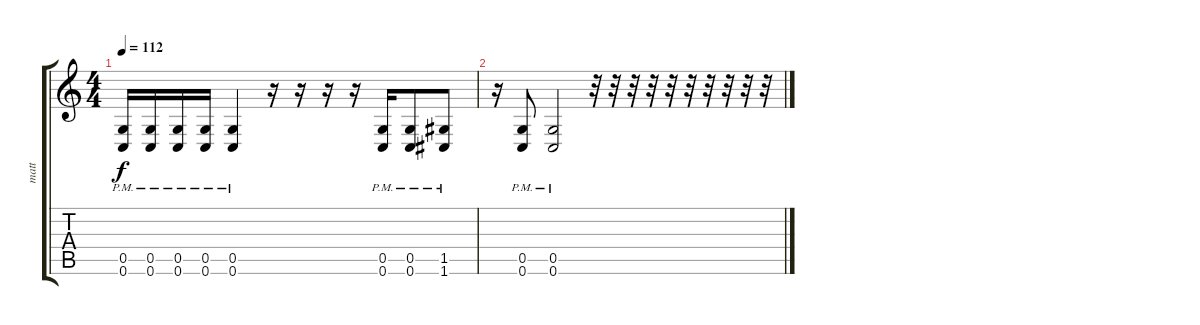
\track ("matt" "matt") {instrument distortionguitar}
\staff {score tabs}
\tuning (D4 A3 F3 C3 G2 C2) {hide}
\ts (4 4)
\tempo 112
\clef g2
\ks c
(0.5{pm} 0.6{pm}).16{dy f} (0.5{pm} 0.6{pm}).16 (0.5{pm} 0.6{pm}).16 (0.5{pm} 0.6{pm}).16 (0.5{pm} 0.6{pm}).4 r.16 r.16 r.16 r.16 (0.5{pm} 0.6{pm}).16 (0.5{pm} 0.6{pm}).8 (1.5{pm} 1.6{pm}).8 |
r.16 (0.5{pm} 0.6{pm}).8 (0.5{pm} 0.6{pm}).2 r.32 r.32 r.32 r.32 r.32 r.32 r.32 r.32 r.32 r.32
